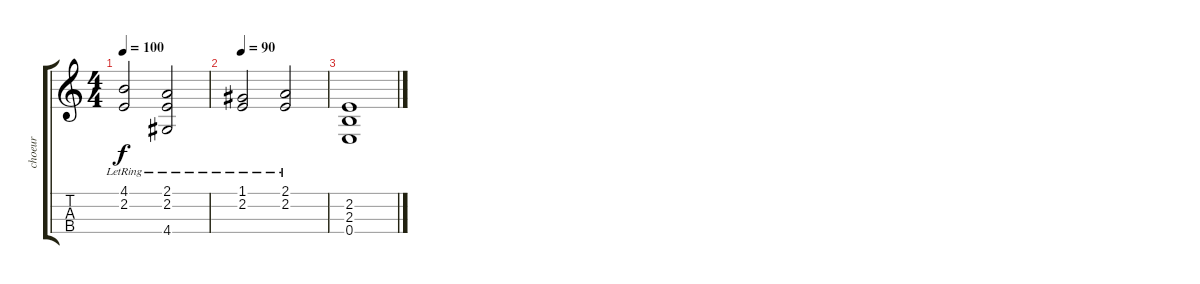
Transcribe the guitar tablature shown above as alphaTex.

\track ("choeur" "choeur") {instrument fx6goblins}
\staff {score tabs}
\tuning (G4 D4 A3 E3) {hide}
\ts (4 4)
\tempo 100
\clef g2
\ks c
(4.1{lr} 2.2{lr}).2{dy f} (2.1{lr} 2.2{lr} 4.4).2 |
\tempo 90
(1.1{lr} 2.2{lr}).2 (2.1 2.2{lr}).2 |
(2.2 2.3 0.4).1
